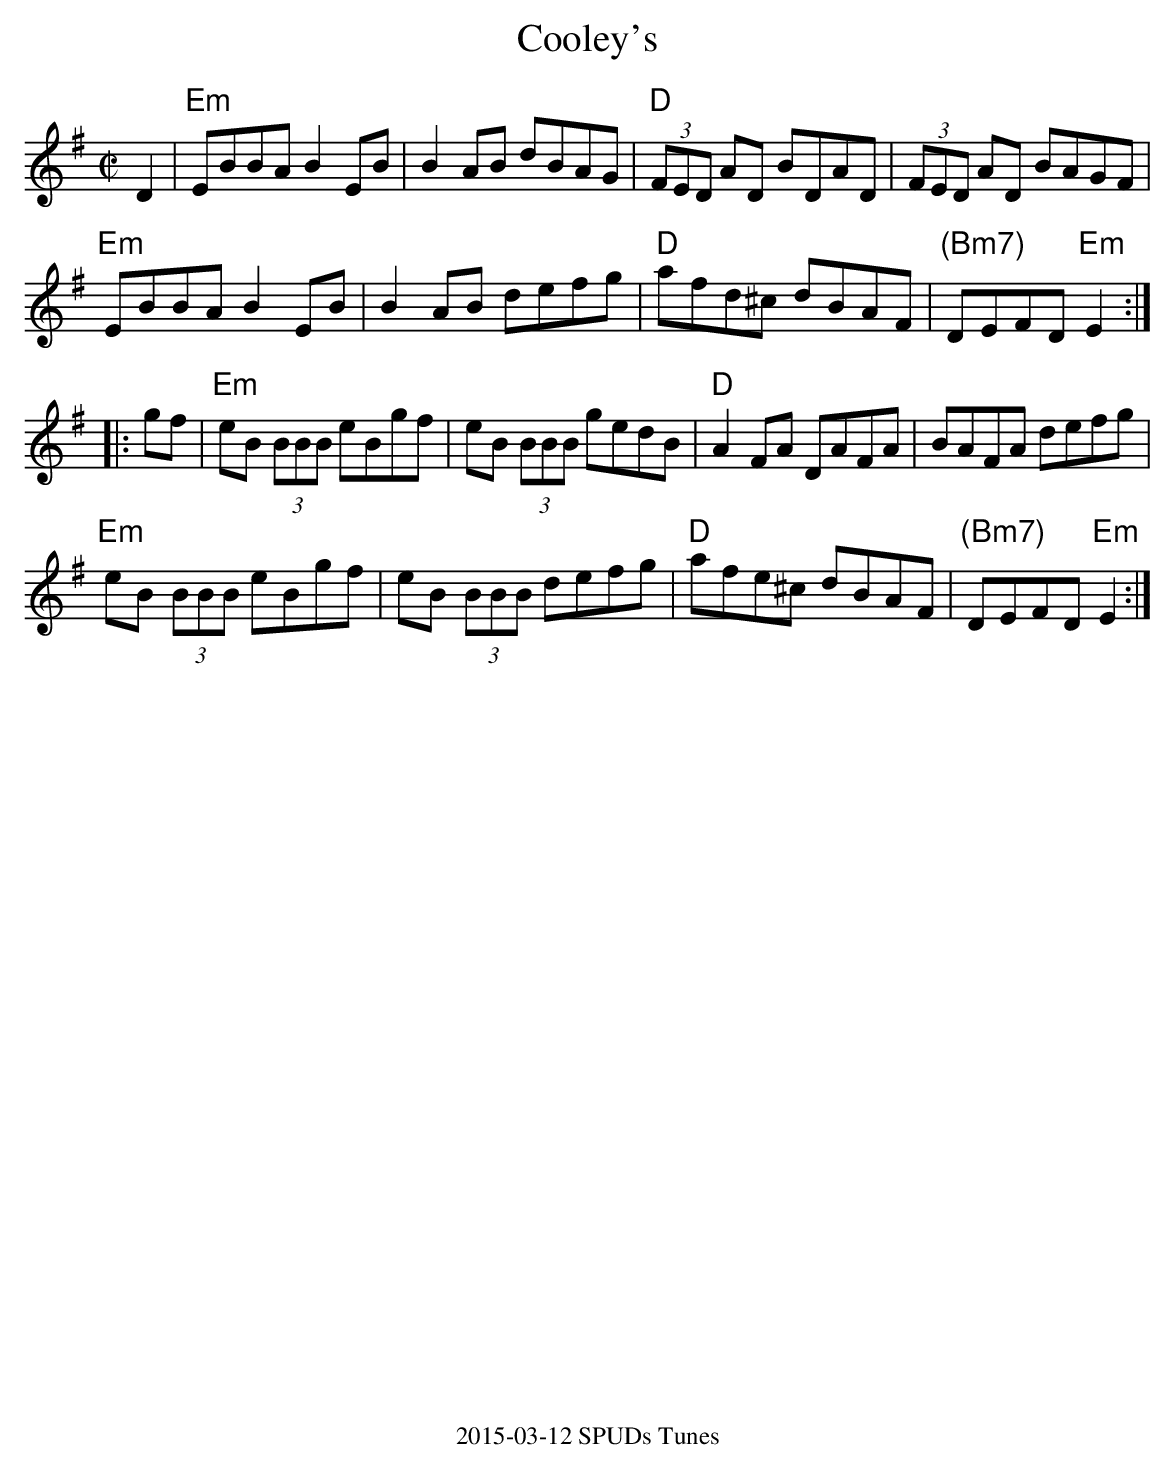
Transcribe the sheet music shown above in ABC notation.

X:1
T:Cooley's
M:C|
L:1/8
K:Em
D2|"Em"EBBA B2 EB|B2 AB dBAG|"D"(3FED AD BDAD|(3FED AD BAGF|
"Em"EBBA B2 EB|B2 AB defg|"D"afd^c dBAF|"(Bm7)"DEFD "Em"E2::
|:gf|"Em"eB (3BBB eBgf|eB (3BBB gedB|"D"A2 FA DAFA|BAFA defg|
"Em"eB (3BBB eBgf|eB (3BBB defg|"D"afe^c dBAF|"(Bm7)"DEFD "Em"E2:|
